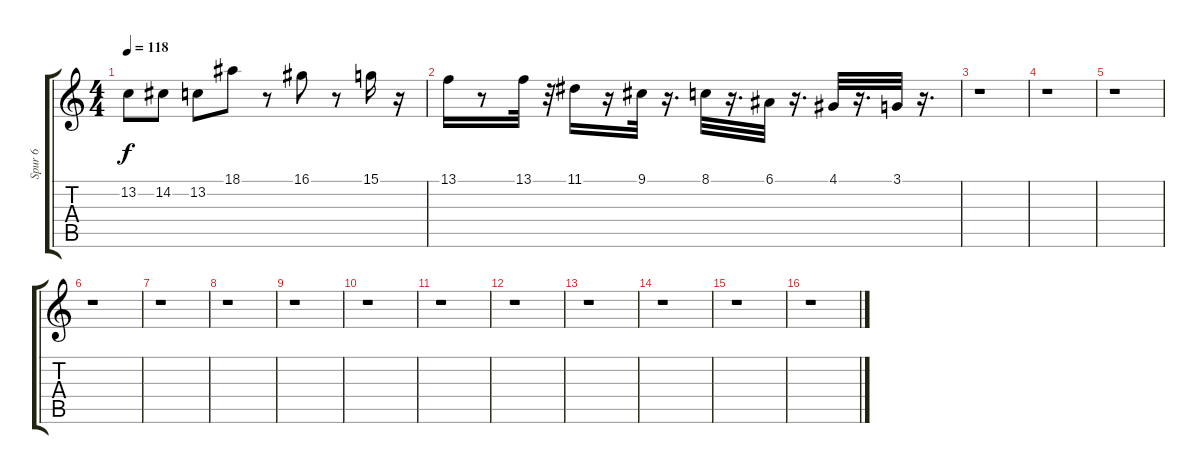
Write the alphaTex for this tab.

\track ("Spur 6" "Spur 6") {instrument trumpet}
\staff {score tabs}
\tuning (E4 B3 G3 D3 A2 E2) {hide}
\ts (4 4)
\tempo 118
\clef g2
\ks c
13.2.8{dy f} 14.2.8 13.2.8 18.1.8 r.8 16.1.8 r.8 15.1.16 r.16 |
13.1.16 r.8 13.1.32 r.32 11.1.16 r.16 9.1.32 r.16{d} 8.1.32 r.16{d} 6.1.32 r.16{d} 4.1.32 r.16{d} 3.1.32 r.16{d} |
r.1 |
r.1 |
r.1 |
r.1 |
r.1 |
r.1 |
r.1 |
r.1 |
r.1 |
r.1 |
r.1 |
r.1 |
r.1 |
r.1
